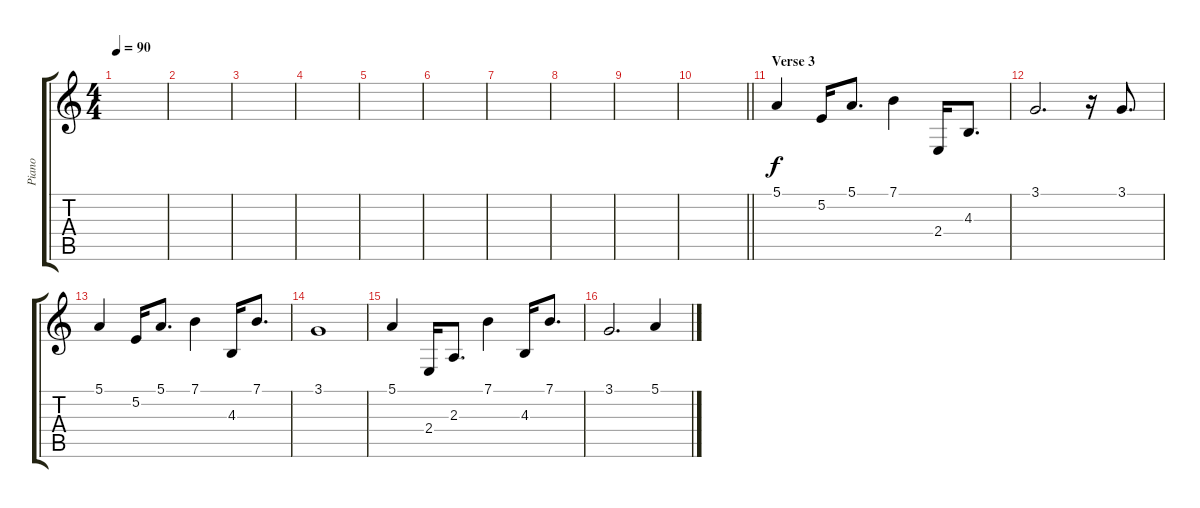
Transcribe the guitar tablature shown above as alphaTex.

\track ("Piano" "Piano") {instrument brightacousticpiano}
\staff {score tabs}
\tuning (E4 B3 G3 D3 A2 E2) {hide}
\ts (4 4)
\tempo 90
\clef g2
\ks c
|
|
|
|
|
|
|
|
|
\barLineRight lightlight
|
\section ("" "Verse 3")
5.1.4 5.2.16 5.1.8{d} 7.1.4 2.4.16 4.3.8{d} |
3.1.2{d} r.16 3.1.8{d} |
5.1.4 5.2.16 5.1.8{d} 7.1.4 4.3.16 7.1.8{d} |
3.1.1 |
5.1.4 2.4.16 2.3.8{d} 7.1.4 4.3.16 7.1.8{d} |
3.1.2{d} 5.1.4
